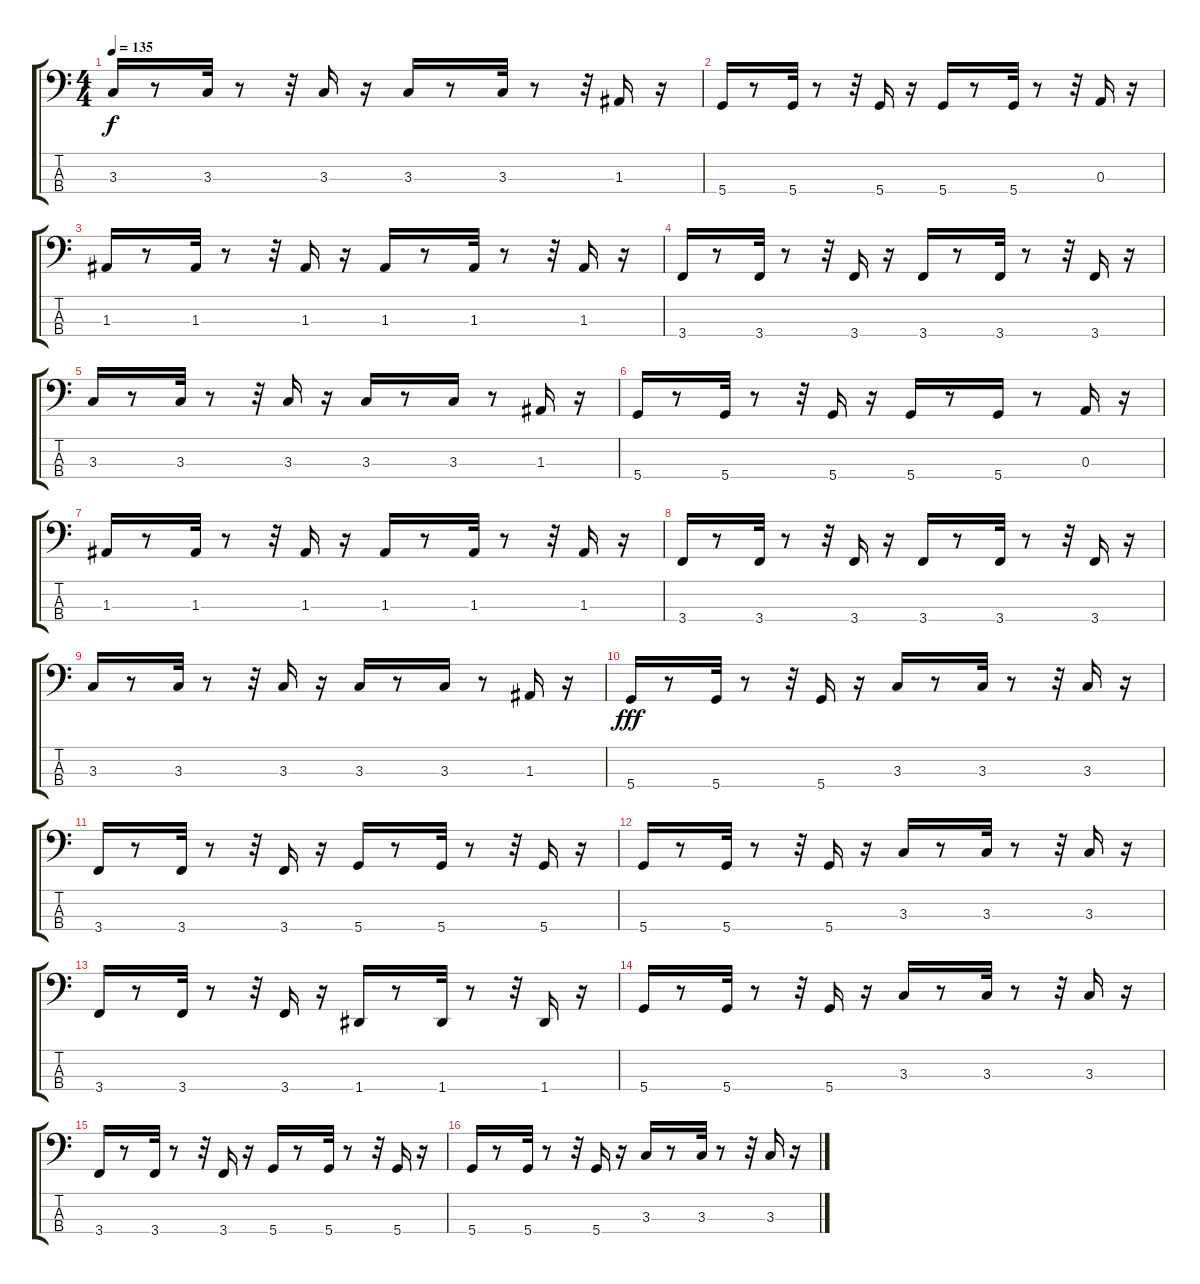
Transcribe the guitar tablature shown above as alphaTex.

\track "" {instrument electricbasspick}
\staff {score tabs}
\tuning (G2 D2 A1 D1) {hide}
\ts (4 4)
\tempo 135
\clef f4
\ks c
3.3.16{dy f} r.8 3.3.32 r.8 r.32 3.3.16 r.16 3.3.16 r.8 3.3.32 r.8 r.32 1.3.16 r.16 |
5.4.16 r.8 5.4.32 r.8 r.32 5.4.16 r.16 5.4.16 r.8 5.4.32 r.8 r.32 0.3.16 r.16 |
1.3.16 r.8 1.3.32 r.8 r.32 1.3.16 r.16 1.3.16 r.8 1.3.32 r.8 r.32 1.3.16 r.16 |
3.4.16 r.8 3.4.32 r.8 r.32 3.4.16 r.16 3.4.16 r.8 3.4.32 r.8 r.32 3.4.16 r.16 |
3.3.16 r.8 3.3.32 r.8 r.32 3.3.16 r.16 3.3.16 r.8 3.3.16 r.8 1.3.16 r.16 |
5.4.16 r.8 5.4.32 r.8 r.32 5.4.16 r.16 5.4.16 r.8 5.4.16 r.8 0.3.16 r.16 |
1.3.16 r.8 1.3.32 r.8 r.32 1.3.16 r.16 1.3.16 r.8 1.3.32 r.8 r.32 1.3.16 r.16 |
3.4.16 r.8 3.4.32 r.8 r.32 3.4.16 r.16 3.4.16 r.8 3.4.32 r.8 r.32 3.4.16 r.16 |
3.3.16 r.8 3.3.32 r.8 r.32 3.3.16 r.16 3.3.16 r.8 3.3.16 r.8 1.3.16 r.16 |
5.4.16{dy fff} r.8 5.4.32 r.8 r.32 5.4.16 r.16 3.3.16 r.8 3.3.32 r.8 r.32 3.3.16 r.16 |
3.4.16 r.8 3.4.32 r.8 r.32 3.4.16 r.16 5.4.16 r.8 5.4.32 r.8 r.32 5.4.16 r.16 |
5.4.16 r.8 5.4.32 r.8 r.32 5.4.16 r.16 3.3.16 r.8 3.3.32 r.8 r.32 3.3.16 r.16 |
3.4.16 r.8 3.4.32 r.8 r.32 3.4.16 r.16 1.4.16 r.8 1.4.32 r.8 r.32 1.4.16 r.16 |
5.4.16 r.8 5.4.32 r.8 r.32 5.4.16 r.16 3.3.16 r.8 3.3.32 r.8 r.32 3.3.16 r.16 |
3.4.16 r.8 3.4.32 r.8 r.32 3.4.16 r.16 5.4.16 r.8 5.4.32 r.8 r.32 5.4.16 r.16 |
5.4.16 r.8 5.4.32 r.8 r.32 5.4.16 r.16 3.3.16 r.8 3.3.32 r.8 r.32 3.3.16 r.16
